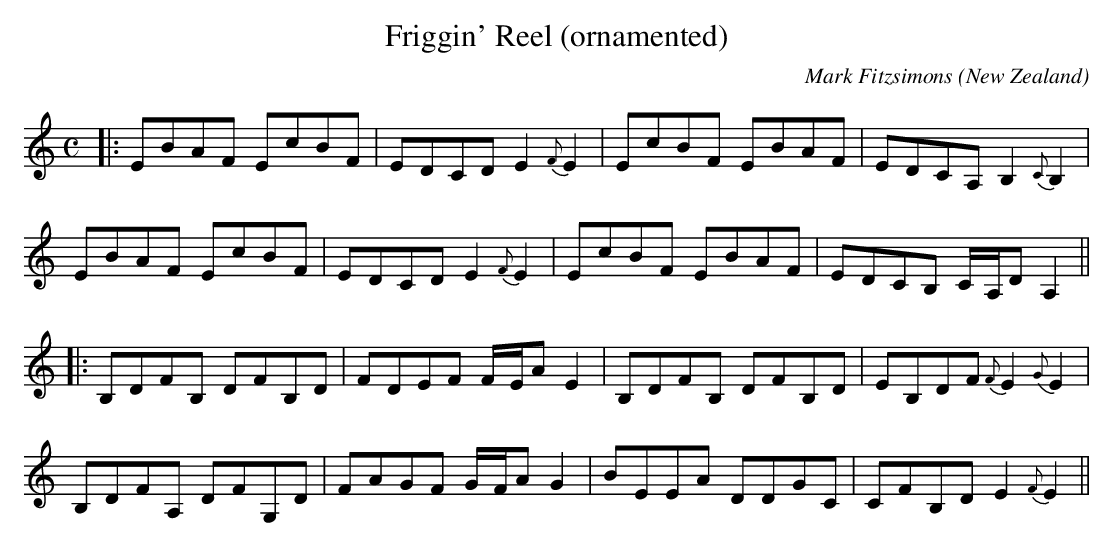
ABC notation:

X:1
T:Friggin' Reel (ornamented)
O:New Zealand
M:C
C:Mark Fitzsimons
K:E Phryg
|:EBAF EcBF|EDCD E2{F}E2|EcBF EBAF|EDCA, B,2 {C}B,2|
EBAF EcBF|EDCD E2{F}E2|EcBF EBAF|EDCB, C/2-A,/2D A,2||
|:B,DFB, DFB,D|FDEF F/2-E/2AE2|B,DFB, DFB,D|EB,DF {F}E2{G}E2|
B,DFA, DFG,D|FAGF G/2-F/2AG2|BEEA DDGC| CFB,D E2{F}E2||
